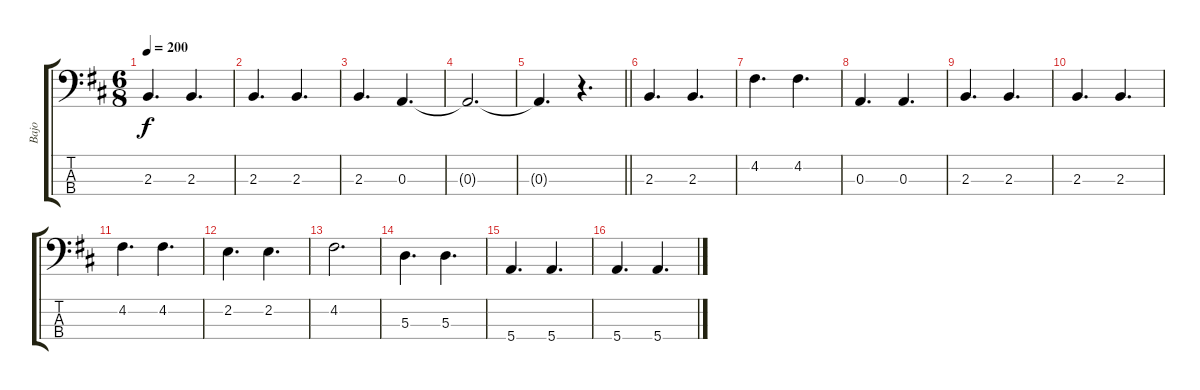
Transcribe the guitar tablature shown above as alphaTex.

\track ("Bajo" "Bajo") {instrument electricbassfinger}
\staff {score tabs}
\tuning (G2 D2 A1 E1) {hide}
\ts (6 8)
\tempo 200
\clef f4
\ks bminor
2.3.4{d dy f} 2.3.4{d} |
2.3.4{d} 2.3.4{d} |
2.3.4{d} 0.3.4{d} |
0.3{t}.2{d} |
\barLineRight lightlight
0.3{t}.4{d} r.4{d} |
2.3.4{d} 2.3.4{d} |
4.2.4{d} 4.2.4{d} |
0.3.4{d} 0.3.4{d} |
2.3.4{d} 2.3.4{d} |
2.3.4{d} 2.3.4{d} |
4.2.4{d} 4.2.4{d} |
2.2.4{d} 2.2.4{d} |
4.2.2{d} |
5.3.4{d} 5.3.4{d} |
5.4.4{d} 5.4.4{d} |
5.4.4{d} 5.4.4{d}
